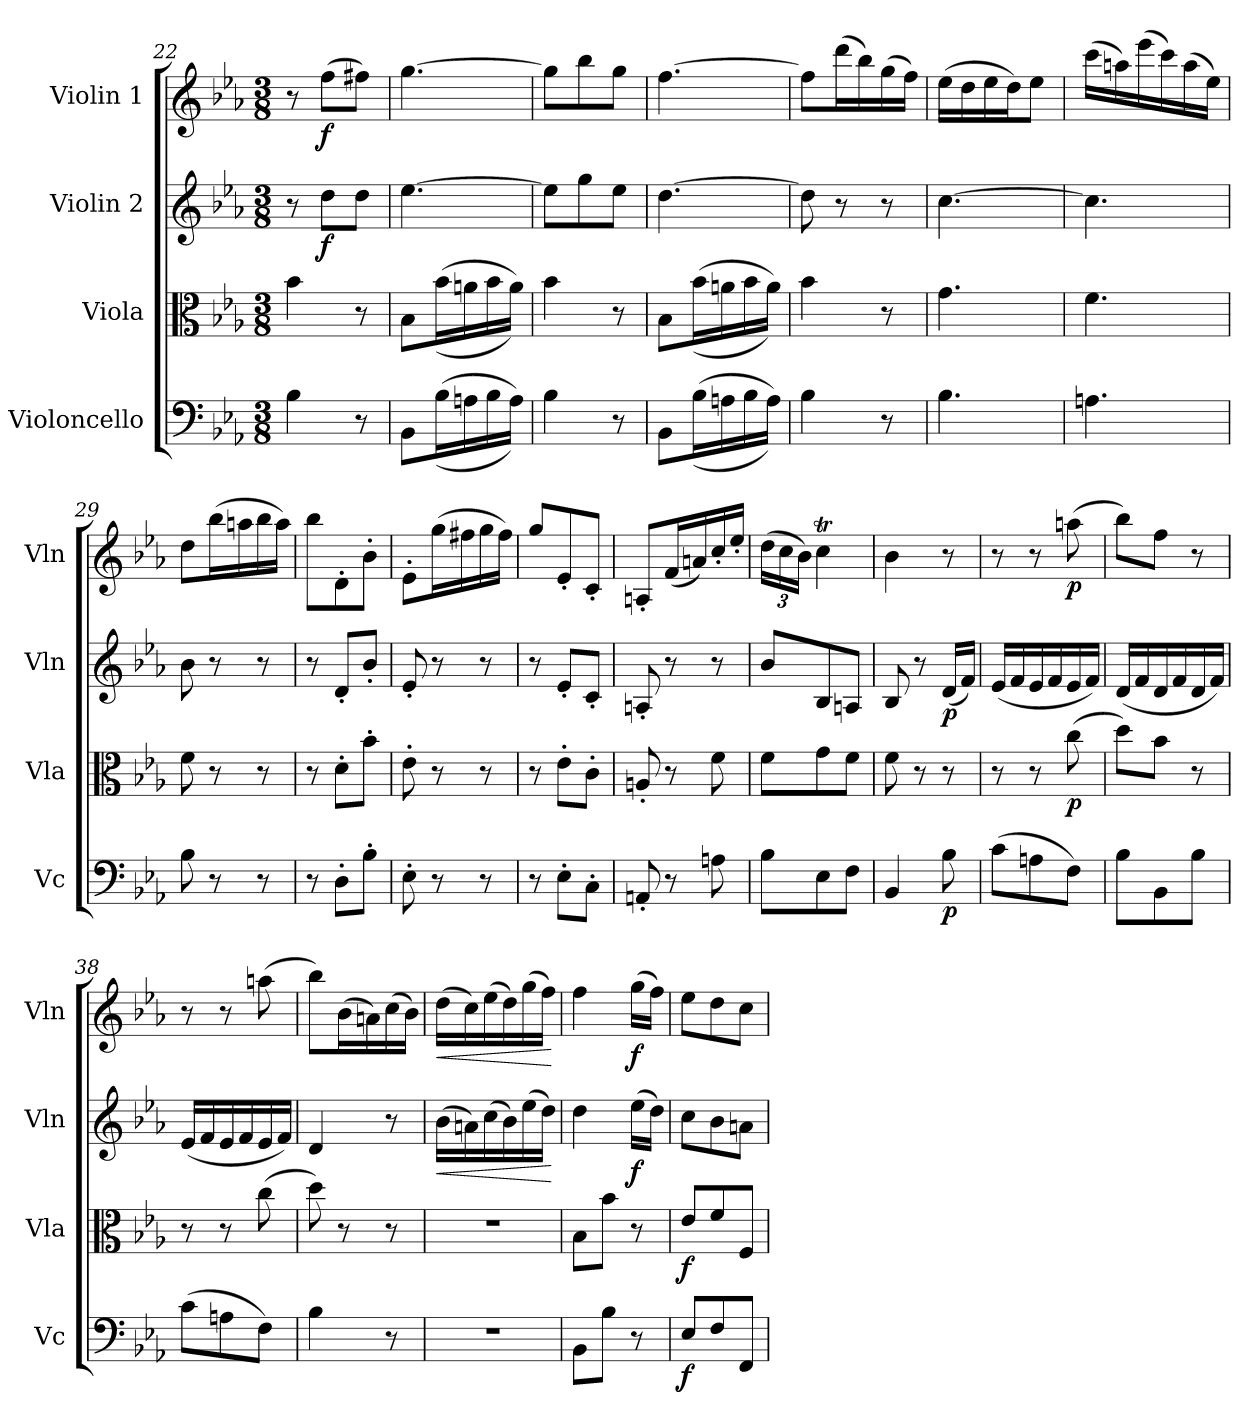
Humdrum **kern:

**kern	**dynam	**kern	**dynam	**kern	**dynam	**kern	**dynam
*part4	*part4	*part3	*part3	*part2	*part2	*part1	*part1
*staff4	*staff4	*staff3	*staff3	*staff2	*staff2	*staff1	*staff1
*I"Violoncello	*	*I"Viola	*	*I"Violin 2	*	*I"Violin 1	*
*I'Vc	*	*I'Vla	*	*I'Vln	*	*I'Vln	*
*clefF4	*	*clefC3	*	*clefG2	*	*clefG2	*
*k[b-e-a-]	*	*k[b-e-a-]	*	*k[b-e-a-]	*	*k[b-e-a-]	*
*M3/8	*	*M3/8	*	*M3/8	*	*M3/8	*
=22	=22	=22	=22	=22	=22	=22	=22
4B-\	.	4b-\	.	8r	.	8r	.
!	!	!	!	!	!LO:DY:b	!	!LO:DY:b
.	.	.	.	8dd\L	f	(>8ff\L	f
8r	.	8r	.	8dd\J	.	8ff#X\J)	.
=23	=23	=23	=23	=23	=23	=23	=23
8BB-\L	.	8B-\L	.	[4.ee-\	.	[4.gg\	.
(>(>16B-\L	.	(>(>16b-\L	.	.	.	.	.
16An\	.	16an\	.	.	.	.	.
16B-\	.	16b-\	.	.	.	.	.
16A\JJ))	.	16a\JJ))	.	.	.	.	.
=24	=24	=24	=24	=24	=24	=24	=24
4B-\	.	4b-\	.	8ee-\L]	.	8gg\L]	.
.	.	.	.	8gg\	.	8bb-\	.
8r	.	8r	.	8ee-\J	.	8gg\J	.
=25	=25	=25	=25	=25	=25	=25	=25
8BB-\L	.	8B-\L	.	[4.dd\	.	[4.ff\	.
(>(>16B-\L	.	(>(>16b-\L	.	.	.	.	.
16An\	.	16an\	.	.	.	.	.
16B-\	.	16b-\	.	.	.	.	.
16A\JJ))	.	16a\JJ))	.	.	.	.	.
!!LO:PB:g=z
=26	=26	=26	=26	=26	=26	=26	=26
4B-\	.	4b-\	.	8dd\]	.	8ff\L]	.
.	.	.	.	8r	.	(>16ddd\L	.
.	.	.	.	.	.	16bb-\)	.
8r	.	8r	.	8r	.	(>16gg\	.
.	.	.	.	.	.	16ff\JJ)	.
=27	=27	=27	=27	=27	=27	=27	=27
4.B-\	.	4.g\	.	[4.cc\	.	(>16ee-\LL	.
.	.	.	.	.	.	16dd\	.
.	.	.	.	.	.	16ee-\	.
.	.	.	.	.	.	16dd\J)	.
.	.	.	.	.	.	8ee-\J	.
=28	=28	=28	=28	=28	=28	=28	=28
4.An\	.	4.f\	.	4.cc\]	.	(>16ccc\LL	.
.	.	.	.	.	.	16aan\)	.
.	.	.	.	.	.	(>16eee-\	.
.	.	.	.	.	.	16ccc\)	.
.	.	.	.	.	.	(>16aa\	.
.	.	.	.	.	.	16ee-\JJ)	.
=29	=29	=29	=29	=29	=29	=29	=29
8B-\	.	8f\	.	8b-\	.	8dd\L	.
8r	.	8r	.	8r	.	(>16bb-\L	.
.	.	.	.	.	.	16aan\	.
8r	.	8r	.	8r	.	16bb-\	.
.	.	.	.	.	.	16aa\JJ)	.
=30	=30	=30	=30	=30	=30	=30	=30
8r	.	8r	.	8r	.	8bb-\L	.
8D'\L	.	8d'\L	.	8d'/L	.	8d'\	.
8B-'\J	.	8b-'\J	.	8b-'/J	.	8b-'\J	.
=31	=31	=31	=31	=31	=31	=31	=31
8E-'\	.	8e-'\	.	8e-'/	.	8e-'\L	.
8r	.	8r	.	8r	.	(>16gg\L	.
.	.	.	.	.	.	16ff#X\	.
8r	.	8r	.	8r	.	16gg\	.
.	.	.	.	.	.	16ff#\JJ)	.
!!LO:LB:g=z
=32	=32	=32	=32	=32	=32	=32	=32
8r	.	8r	.	8r	.	8gg/L	.
8E-'\L	.	8e-'\L	.	8e-'/L	.	8e-'/	.
8C'\J	.	8c'\J	.	8c'/J	.	8c'/J	.
=33	=33	=33	=33	=33	=33	=33	=33
8AAn'/	.	8An'/	.	8An'/	.	8An'/L	.
8r	.	8r	.	8r	.	(<16f/L	.
.	.	.	.	.	.	16an/)	.
8An\	.	8f\	.	8r	.	16cc'/	.
.	.	.	.	.	.	16ee-'/JJ	.
=34	=34	=34	=34	=34	=34	=34	=34
*	*	*	*	*	*	*Xbrackettup	*
8B-\L	.	8f\L	.	8b-/L	.	(>24dd\LL	.
.	.	.	.	.	.	24cc\	.
.	.	.	.	.	.	24b-\JJ)	.
8E-\	.	8g\	.	8B-/	.	4ccT\	.
8F\J	.	8f\J	.	8An/J	.	.	.
=35	=35	=35	=35	=35	=35	=35	=35
4BB-/	.	8f\	.	8B-/	.	4b-\	.
.	.	8r	.	8r	.	.	.
!	!LO:DY:b	!	!	!	!LO:DY:b	!	!
8B-\	p	8r	.	(<16d/LL	p	8r	.
.	.	.	.	16f/JJ)	.	.	.
=36	=36	=36	=36	=36	=36	=36	=36
(>8c\L	.	8r	.	(<16e-/LL	.	8r	.
.	.	.	.	16f/	.	.	.
8An\	.	8r	.	16e-/	.	8r	.
.	.	.	.	16f/	.	.	.
!	!	!	!LO:DY:b	!	!	!	!LO:DY:b
8F\J)	.	(>8cc\	p	16e-/	.	(>8aan\	p
.	.	.	.	16f/JJ)	.	.	.
=37	=37	=37	=37	=37	=37	=37	=37
8B-\L	.	8dd\L)	.	(<16d/LL	.	8bb-\L)	.
.	.	.	.	16f/	.	.	.
8BB-\	.	8b-\J	.	16d/	.	8ff\J	.
.	.	.	.	16f/	.	.	.
8B-\J	.	8r	.	16d/	.	8r	.
.	.	.	.	16f/JJ)	.	.	.
=38	=38	=38	=38	=38	=38	=38	=38
(>8c\L	.	8r	.	(<16e-/LL	.	8r	.
.	.	.	.	16f/	.	.	.
8An\	.	8r	.	16e-/	.	8r	.
.	.	.	.	16f/	.	.	.
8F\J)	.	(>8cc\	.	16e-/	.	(>8aan\	.
.	.	.	.	16f/JJ)	.	.	.
!!LO:LB:g=z
=39	=39	=39	=39	=39	=39	=39	=39
4B-\	.	8dd\)	.	4d/	.	8bb-\L)	.
.	.	8r	.	.	.	(>16b-\L	.
.	.	.	.	.	.	16an\)	.
8r	.	8r	.	8r	.	(>16cc\	.
.	.	.	.	.	.	16b-\JJ)	.
=40	=40	=40	=40	=40	=40	=40	=40
!	!	!	!	!	!LO:HP:b	!	!LO:HP:b
4.r	.	4.r	.	(>16b-\LL	<	(>16dd\LL	<
.	.	.	.	16an\)	.	16cc\)	.
.	.	.	.	(>16cc\	.	(>16ee-\	.
.	.	.	.	16b-\)	.	16dd\)	.
.	.	.	.	(>16ee-\	.	(>16gg\	.
.	.	.	.	16dd\JJ)	.	16ff\JJ)	.
.	.	.	.	.	[	.	[
=41	=41	=41	=41	=41	=41	=41	=41
!	!LO:DY:b	!	!LO:DY:b	!	!	!	!
8BB-\L	other-dynamics	8B-\L	other-dynamics	4dd\	.	4ff\	.
8B-\J	.	8b-\J	.	.	.	.	.
!	!	!	!	!	!LO:DY:b	!	!LO:DY:b
8r	.	8r	.	(>16ee-\LL	f	(>16gg\LL	f
.	.	.	.	16dd\JJ)	.	16ff\JJ)	.
=42	=42	=42	=42	=42	=42	=42	=42
!	!LO:DY:b	!	!LO:DY:b	!	!	!	!
8E-/L	f	8e-/L	f	8cc\L	.	8ee-\L	.
8F/	.	8f/	.	8b-\	.	8dd\	.
8FF/J	.	8F/J	.	8an\J	.	8cc\J	.
=	=	=	=	=	=	=	=
*-	*-	*-	*-	*-	*-	*-	*-
